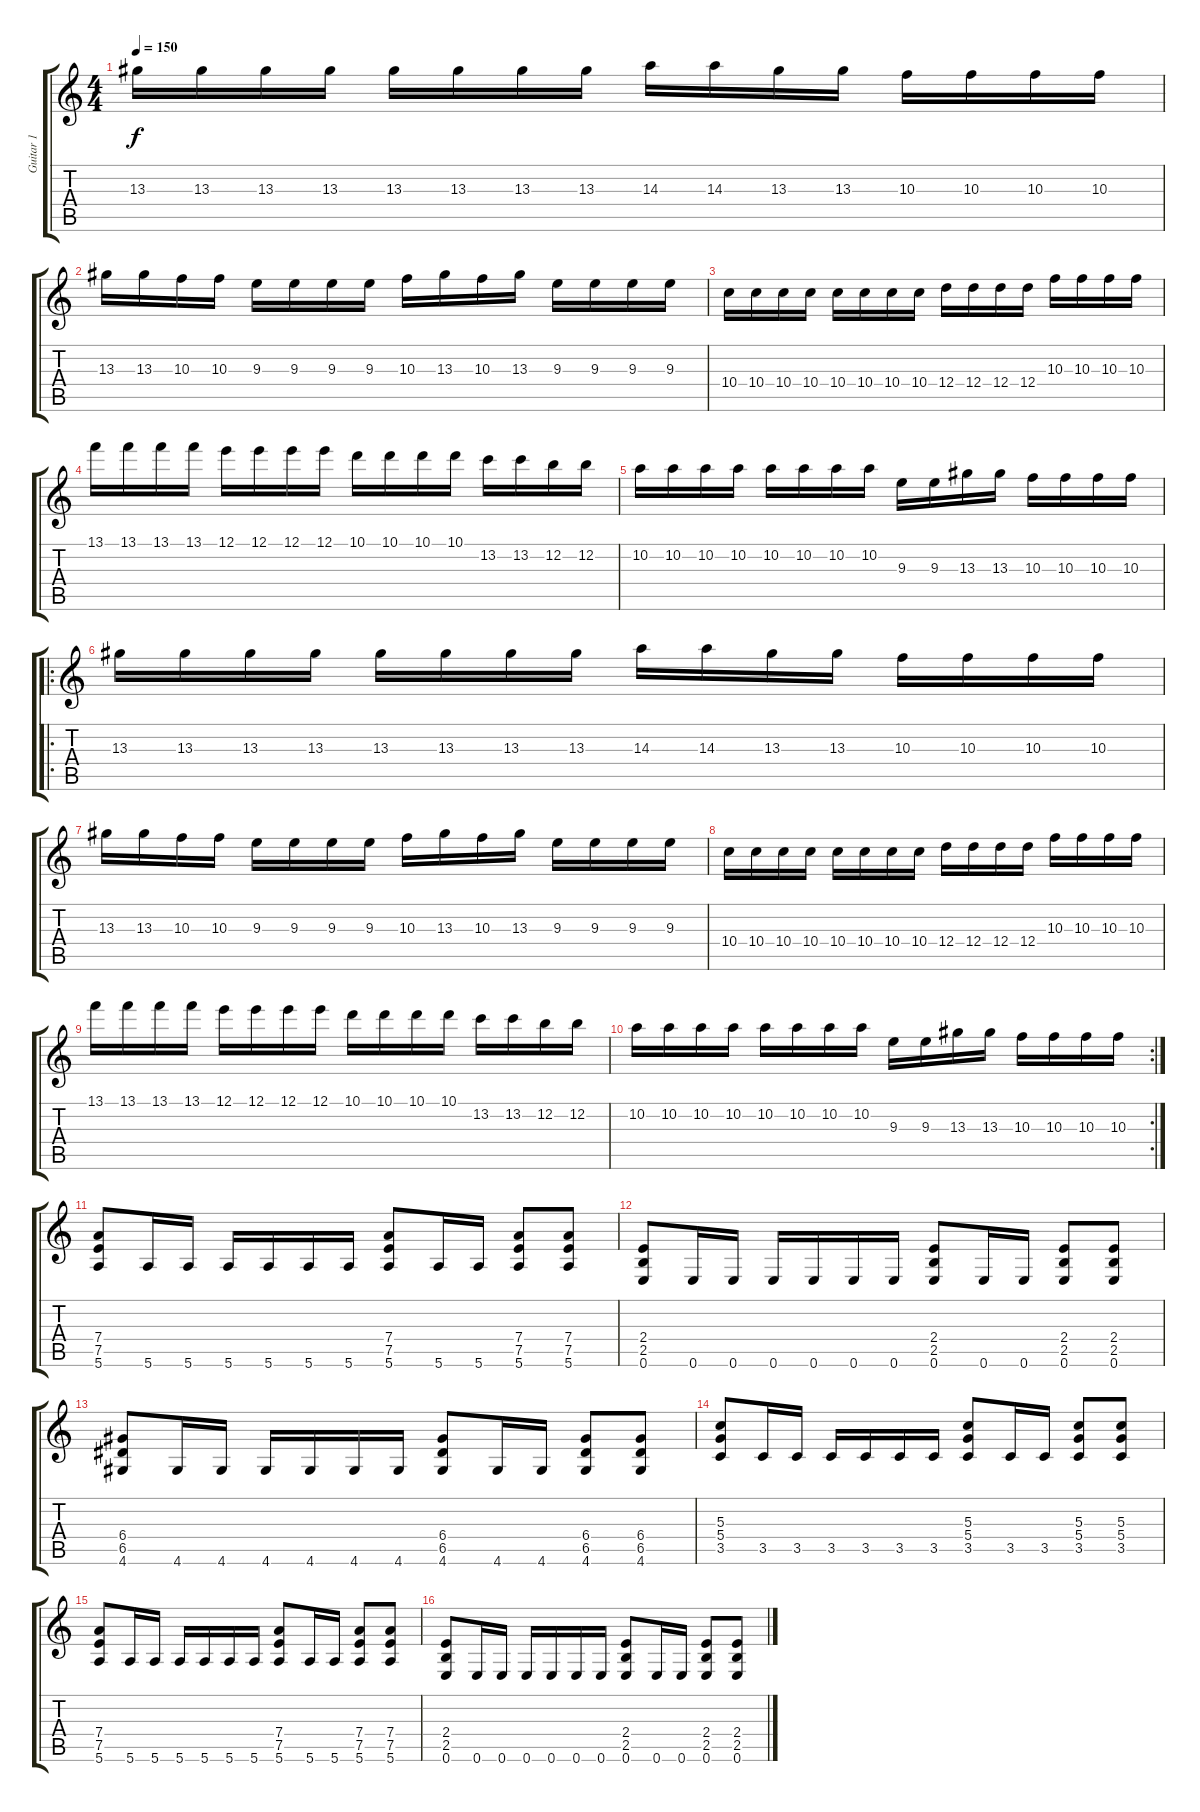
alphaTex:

\track ("Guitar 1" "Guitar 1") {instrument distortionguitar}
\staff {score tabs}
\tuning (E4 B3 G3 D3 A2 E2) {hide}
\ts (4 4)
\tempo 150
\clef g2
\ks aminor
13.3.16{dy f instrument distortionguitar} 13.3.16 13.3.16 13.3.16 13.3.16 13.3.16 13.3.16 13.3.16 14.3.16 14.3.16 13.3.16 13.3.16 10.3.16 10.3.16 10.3.16 10.3.16 |
13.3.16 13.3.16 10.3.16 10.3.16 9.3.16 9.3.16 9.3.16 9.3.16 10.3.16 13.3.16 10.3.16 13.3.16 9.3.16 9.3.16 9.3.16 9.3.16 |
10.4.16 10.4.16 10.4.16 10.4.16 10.4.16 10.4.16 10.4.16 10.4.16 12.4.16 12.4.16 12.4.16 12.4.16 10.3.16 10.3.16 10.3.16 10.3.16 |
13.1.16 13.1.16 13.1.16 13.1.16 12.1.16 12.1.16 12.1.16 12.1.16 10.1.16 10.1.16 10.1.16 10.1.16 13.2.16 13.2.16 12.2.16 12.2.16 |
10.2.16 10.2.16 10.2.16 10.2.16 10.2.16 10.2.16 10.2.16 10.2.16 9.3.16 9.3.16 13.3.16 13.3.16 10.3.16 10.3.16 10.3.16 10.3.16 |
\ro
13.3.16 13.3.16 13.3.16 13.3.16 13.3.16 13.3.16 13.3.16 13.3.16 14.3.16 14.3.16 13.3.16 13.3.16 10.3.16 10.3.16 10.3.16 10.3.16 |
13.3.16 13.3.16 10.3.16 10.3.16 9.3.16 9.3.16 9.3.16 9.3.16 10.3.16 13.3.16 10.3.16 13.3.16 9.3.16 9.3.16 9.3.16 9.3.16 |
10.4.16 10.4.16 10.4.16 10.4.16 10.4.16 10.4.16 10.4.16 10.4.16 12.4.16 12.4.16 12.4.16 12.4.16 10.3.16 10.3.16 10.3.16 10.3.16 |
13.1.16 13.1.16 13.1.16 13.1.16 12.1.16 12.1.16 12.1.16 12.1.16 10.1.16 10.1.16 10.1.16 10.1.16 13.2.16 13.2.16 12.2.16 12.2.16 |
\rc 2
10.2.16 10.2.16 10.2.16 10.2.16 10.2.16 10.2.16 10.2.16 10.2.16 9.3.16 9.3.16 13.3.16 13.3.16 10.3.16 10.3.16 10.3.16 10.3.16 |
(7.4 7.5 5.6).8 5.6.16 5.6.16 5.6.16 5.6.16 5.6.16 5.6.16 (7.4 7.5 5.6).8 5.6.16 5.6.16 (7.4 7.5 5.6).8 (7.4 7.5 5.6).8 |
(2.4 2.5 0.6).8 0.6.16 0.6.16 0.6.16 0.6.16 0.6.16 0.6.16 (2.4 2.5 0.6).8 0.6.16 0.6.16 (2.4 2.5 0.6).8 (2.4 2.5 0.6).8 |
(6.4 6.5 4.6).8 4.6.16 4.6.16 4.6.16 4.6.16 4.6.16 4.6.16 (6.4 6.5 4.6).8 4.6.16 4.6.16 (6.4 6.5 4.6).8 (6.4 6.5 4.6).8 |
(5.3 5.4 3.5).8 3.5.16 3.5.16 3.5.16 3.5.16 3.5.16 3.5.16 (5.3 5.4 3.5).8 3.5.16 3.5.16 (5.3 5.4 3.5).8 (5.3 5.4 3.5).8 |
(7.4 7.5 5.6).8 5.6.16 5.6.16 5.6.16 5.6.16 5.6.16 5.6.16 (7.4 7.5 5.6).8 5.6.16 5.6.16 (7.4 7.5 5.6).8 (7.4 7.5 5.6).8 |
(2.4 2.5 0.6).8 0.6.16 0.6.16 0.6.16 0.6.16 0.6.16 0.6.16 (2.4 2.5 0.6).8 0.6.16 0.6.16 (2.4 2.5 0.6).8 (2.4 2.5 0.6).8
